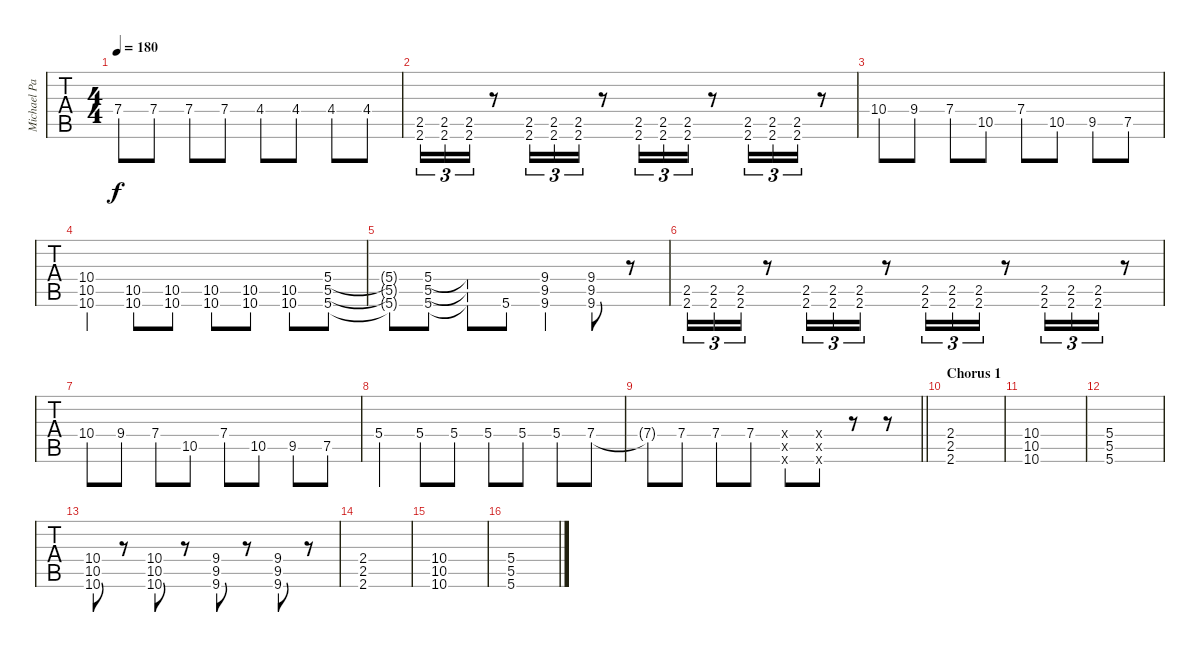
\track ("Michael Padget" "Michael Pa") {instrument distortionguitar}
\staff {tabs}
\tuning (D4 A3 F3 C3 G2 C2) {hide}
\ts (4 4)
\tempo 180
\clef g2
\ks c
7.4{t}.8{dy f} 7.4.8 7.4.8 7.4.8 4.4.8 4.4.8 4.4.8 4.4.8 |
(2.5 2.6).16{tu (3 2)} (2.5 2.6).16{tu (3 2)} (2.5 2.6).16{tu (3 2)} r.8 (2.5 2.6).16{tu (3 2)} (2.5 2.6).16{tu (3 2)} (2.5 2.6).16{tu (3 2)} r.8 (2.5 2.6).16{tu (3 2)} (2.5 2.6).16{tu (3 2)} (2.5 2.6).16{tu (3 2)} r.8 (2.5 2.6).16{tu (3 2)} (2.5 2.6).16{tu (3 2)} (2.5 2.6).16{tu (3 2)} r.8 |
10.4.8 9.4.8 7.4.8 10.5.8 7.4.8 10.5.8 9.5.8 7.5.8 |
(10.4 10.5 10.6).4 (10.5 10.6).8 (10.5 10.6).8 (10.5 10.6).8 (10.5 10.6).8 (10.5 10.6).8 (5.4 5.5 5.6).8 |
(5.4{t} 5.5{t} 5.6{t}).8 (5.4 5.5 5.6).8 (5.4{t} 5.5{t} 5.6{t}).8 5.6.8 (9.4 9.5 9.6).4 (9.4 9.5 9.6).8 r.8 |
(2.5 2.6).16{tu (3 2)} (2.5 2.6).16{tu (3 2)} (2.5 2.6).16{tu (3 2)} r.8 (2.5 2.6).16{tu (3 2)} (2.5 2.6).16{tu (3 2)} (2.5 2.6).16{tu (3 2)} r.8 (2.5 2.6).16{tu (3 2)} (2.5 2.6).16{tu (3 2)} (2.5 2.6).16{tu (3 2)} r.8 (2.5 2.6).16{tu (3 2)} (2.5 2.6).16{tu (3 2)} (2.5 2.6).16{tu (3 2)} r.8 |
10.4.8 9.4.8 7.4.8 10.5.8 7.4.8 10.5.8 9.5.8 7.5.8 |
5.4.4 5.4.8 5.4.8 5.4.8 5.4.8 5.4.8 7.4.8 |
\barLineRight lightlight
7.4{t}.8 7.4.8 7.4.8 7.4.8 (4.4{x} 0.5{x} 0.6{x}).8 (0.4{x} 0.5{x} 0.6{x}).8 r.8 r.8 |
\section ("" "Chorus 1")
(2.4 2.5 2.6).1 |
(10.4 10.5 10.6).1 |
(5.4 5.5 5.6).1 |
(10.4 10.5 10.6).8 r.8 (10.4 10.5 10.6).8 r.8 (9.4 9.5 9.6).8 r.8 (9.4 9.5 9.6).8 r.8 |
(2.4 2.5 2.6).1 |
(10.4 10.5 10.6).1 |
(5.4 5.5 5.6).1
